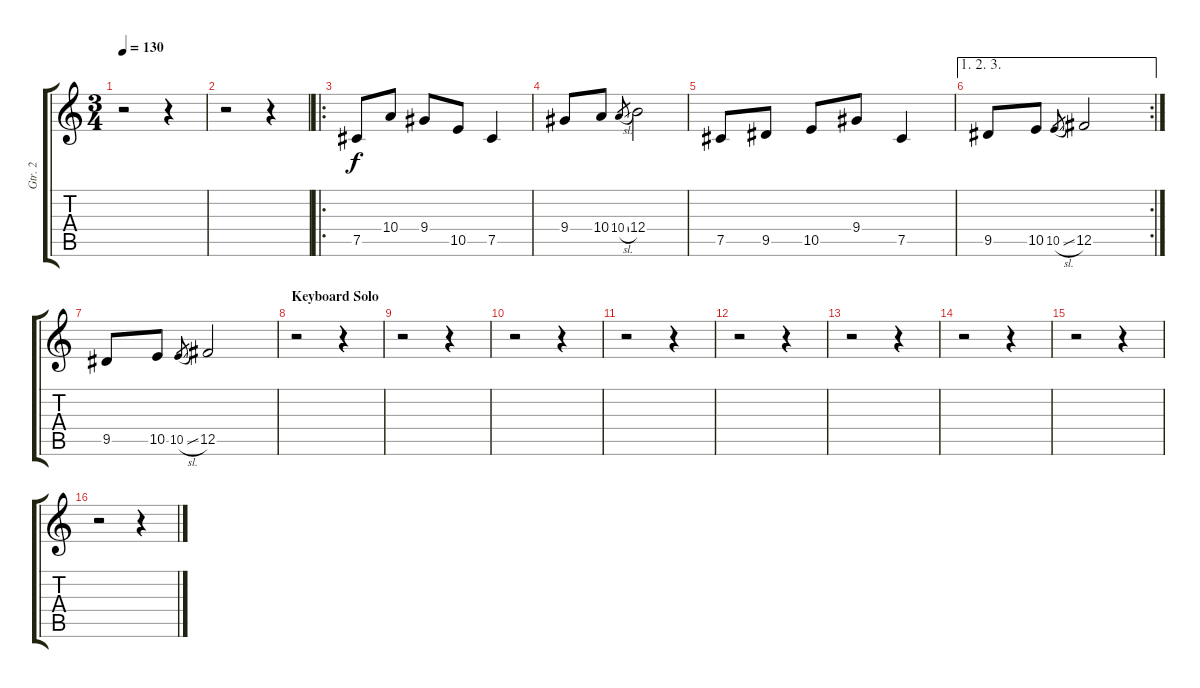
\track ("Gtr. 2" "Gtr. 2") {instrument distortionguitar}
\staff {score tabs}
\tuning (Db4 Ab3 E3 B2 Gb2 Db2) {hide}
\ts (3 4)
\tempo 130
\clef g2
\ks c
r.2{dy f} r.4 |
r.2 r.4 |
\ro
7.5.8 10.4.8 9.4.8 10.5.8 7.5.4 |
9.4.8 10.4.8 10.4{sl}.8{gr} 12.4.2 |
7.5.8 9.5.8 10.5.8 9.4.8 7.5.4 |
\ae (1 2 3)
\rc 2
9.5.8 10.5.8 10.5{sl}.8{gr} 12.5.2 |
9.5.8 10.5.8 10.5{sl}.8{gr} 12.5.2 |
\section ("" "Keyboard Solo")
r.2 r.4 |
r.2 r.4 |
r.2 r.4 |
r.2 r.4 |
r.2 r.4 |
r.2 r.4 |
r.2 r.4 |
r.2 r.4 |
r.2 r.4
